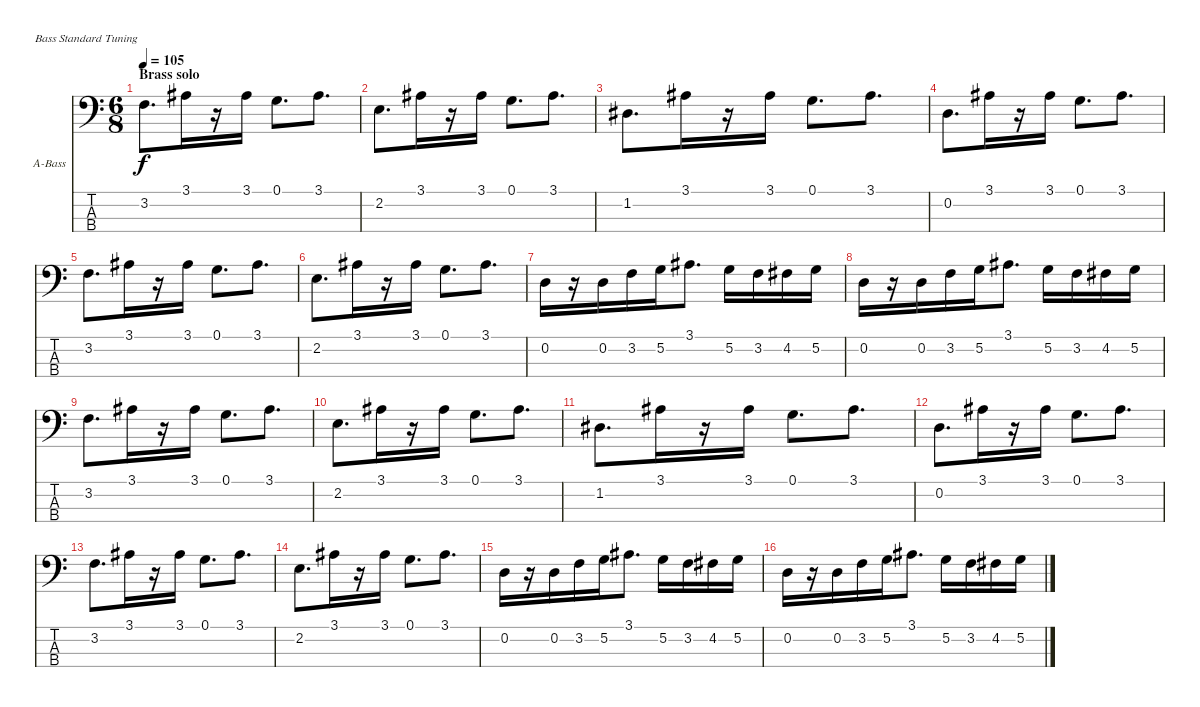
\defaultSystemsLayout 4
\bracketExtendMode nobrackets
\firstSystemTrackNameOrientation horizontal
\otherSystemsTrackNameOrientation horizontal
\track ("Acoustic Bass" "A-Bass") {instrument acousticbass}
\staff {score tabs}
\tuning (G2 D2 A1 E1)
\ts (6 8)
\section ("" "Brass solo")
\tempo 105
\clef f4
\ks c
3.2.8{d dy f} 3.1.16 r.16 3.1.16 0.1.8{d} 3.1.8{d} |
2.2.8{d} 3.1.16 r.16 3.1.16 0.1.8{d} 3.1.8{d} |
1.2.8{d} 3.1.16 r.16 3.1.16 0.1.8{d} 3.1.8{d} |
0.2.8{d} 3.1.16 r.16 3.1.16 0.1.8{d} 3.1.8{d} |
3.2.8{d} 3.1.16 r.16 3.1.16 0.1.8{d} 3.1.8{d} |
2.2.8{d} 3.1.16 r.16 3.1.16 0.1.8{d} 3.1.8{d} |
0.2.16 r.16 0.2.16 3.2.16 5.2.16 3.1.8{d} 5.2.16 3.2.16 4.2.16 5.2.16 |
0.2.16 r.16 0.2.16 3.2.16 5.2.16 3.1.8{d} 5.2.16 3.2.16 4.2.16 5.2.16 |
3.2.8{d} 3.1.16 r.16 3.1.16 0.1.8{d} 3.1.8{d} |
2.2.8{d} 3.1.16 r.16 3.1.16 0.1.8{d} 3.1.8{d} |
1.2.8{d} 3.1.16 r.16 3.1.16 0.1.8{d} 3.1.8{d} |
0.2.8{d} 3.1.16 r.16 3.1.16 0.1.8{d} 3.1.8{d} |
3.2.8{d} 3.1.16 r.16 3.1.16 0.1.8{d} 3.1.8{d} |
2.2.8{d} 3.1.16 r.16 3.1.16 0.1.8{d} 3.1.8{d} |
0.2.16 r.16 0.2.16 3.2.16 5.2.16 3.1.8{d} 5.2.16 3.2.16 4.2.16 5.2.16 |
0.2.16 r.16 0.2.16 3.2.16 5.2.16 3.1.8{d} 5.2.16 3.2.16 4.2.16 5.2.16
